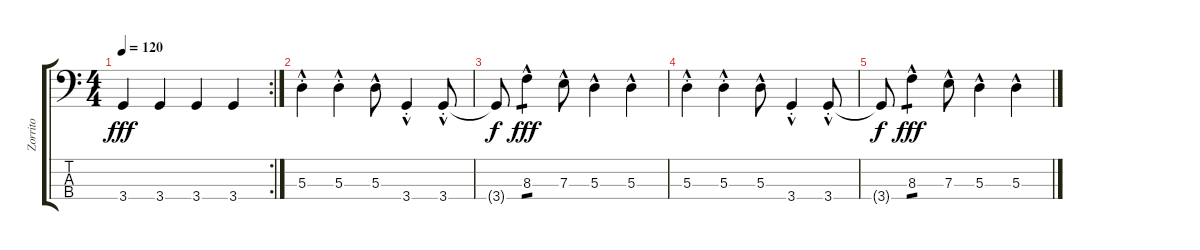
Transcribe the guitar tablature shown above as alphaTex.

\track ("Zorrito" "Zorrito") {instrument electricbasspick}
\staff {score tabs}
\tuning (G2 D2 A1 E1) {hide}
\rc 2
\ts (4 4)
\tempo 120
\clef f4
\ks c
3.4.4{dy fff} 3.4.4 3.4.4 3.4.4 |
5.3{hac st}.4 5.3{hac st}.4 5.3{hac}.8 3.4{hac st}.4 3.4{hac st}.8 |
3.4{t}.8{dy f} 8.3{hac}.4{tp 1 dy fff} 7.3{hac}.8 5.3{hac}.4 5.3{hac}.4 |
5.3{hac st}.4 5.3{hac st}.4 5.3{hac}.8 3.4{hac st}.4 3.4{hac st}.8 |
3.4{t}.8{dy f} 8.3{hac}.4{tp 1 dy fff} 7.3{hac}.8 5.3{hac}.4 5.3{hac}.4
